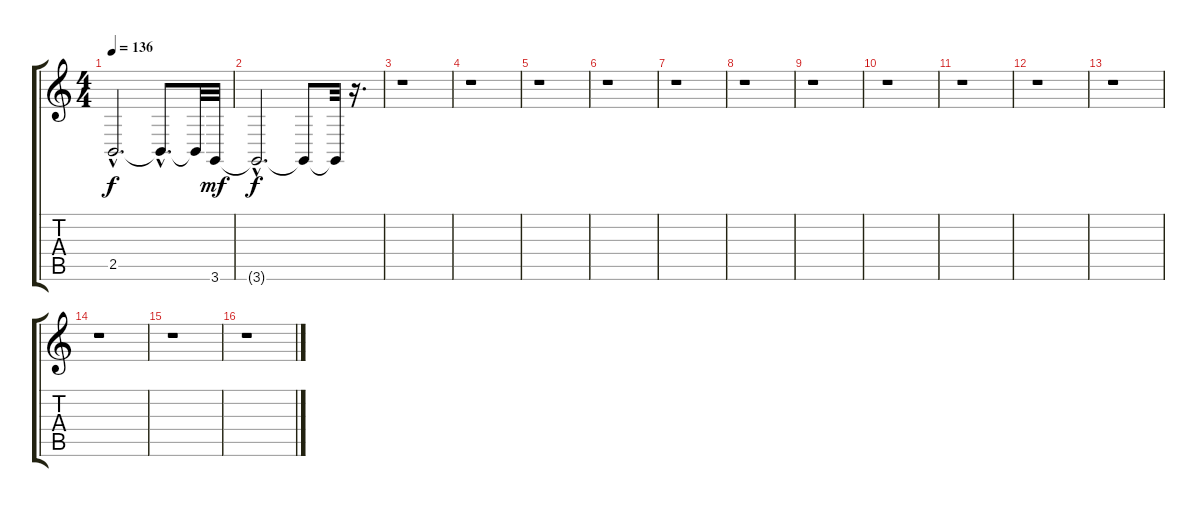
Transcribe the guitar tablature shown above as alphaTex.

\track "" {instrument synthstrings1}
\staff {score tabs}
\tuning (E4 B3 G3 D3 A2 E2) {hide}
\ts (4 4)
\tempo 136
\clef g2
\ks c
2.5{hac t}.2{d dy f} 2.5{hac t}.8{d} 2.5{t}.32 3.6.32{dy mf} |
3.6{hac t}.2{d dy f} 3.6{t}.8 3.6{t}.32 r.16{d} |
r.1 |
r.1 |
r.1 |
r.1 |
r.1 |
r.1 |
r.1 |
r.1 |
r.1 |
r.1 |
r.1 |
r.1 |
r.1 |
r.1
